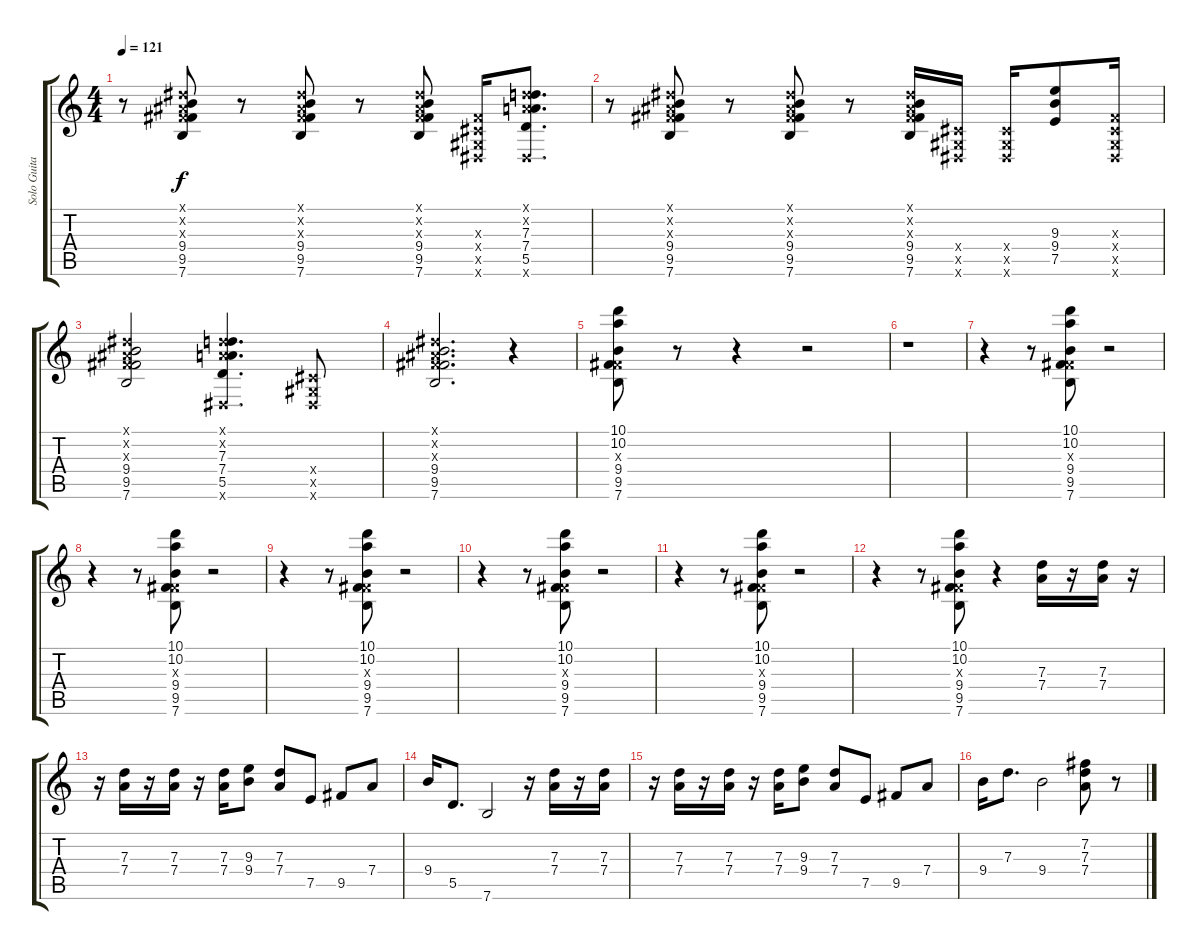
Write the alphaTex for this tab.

\track ("Solo Guitar" "Solo Guita") {instrument overdrivenguitar}
\staff {score tabs}
\tuning (E4 B3 G3 D3 A2 E2) {hide}
\ts (4 4)
\tempo 121
\clef g2
\ks c
r.8{dy f} (-1.1{x} -1.2{x} -1.3{x} 9.4 9.5 7.6).8 r.8 (-1.1{x} -1.2{x} -1.3{x} 9.4 9.5 7.6).8 r.8 (-1.1{x} -1.2{x} -1.3{x} 9.4 9.5 7.6).8 (-1.3{x} -1.4{x} -1.5{x} -1.6{x}).16 (-1.1{x} -1.2{x} 7.3 7.4 5.5 -1.6{x}).8{d} |
r.8 (-1.1{x} -1.2{x} -1.3{x} 9.4 9.5 7.6).8 r.8 (-1.1{x} -1.2{x} -1.3{x} 9.4 9.5 7.6).8 r.8 (-1.1{x} -1.2{x} -1.3{x} 9.4 9.5 7.6).16 (-1.4{x} -1.5{x} -1.6{x}).16 (-1.4{x} -1.5{x} -1.6{x}).16 (9.3 9.4 7.5).8 (-1.3{x} -1.4{x} -1.5{x} -1.6{x}).16 |
(-1.1{x} -1.2{x} -1.3{x} 9.4 9.5 7.6).2 (-1.1{x} -1.2{x} 7.3 7.4 5.5 -1.6{x}).4{d} (-1.4{x} -1.5{x} -1.6{x}).8 |
(-1.1{x} -1.2{x} -1.3{x} 9.4 9.5 7.6).2{d} r.4 |
(10.1 10.2 -1.3{x} 9.4 9.5 7.6).8 r.8 r.4 r.2 |
r.1 |
r.4 r.8 (10.1 10.2 -1.3{x} 9.4 9.5 7.6).8 r.2 |
r.4 r.8 (10.1 10.2 -1.3{x} 9.4 9.5 7.6).8 r.2 |
r.4 r.8 (10.1 10.2 -1.3{x} 9.4 9.5 7.6).8 r.2 |
r.4 r.8 (10.1 10.2 -1.3{x} 9.4 9.5 7.6).8 r.2 |
r.4 r.8 (10.1 10.2 -1.3{x} 9.4 9.5 7.6).8 r.2 |
r.4 r.8 (10.1 10.2 -1.3{x} 9.4 9.5 7.6).8 r.4 (7.3 7.4).16 r.16 (7.3 7.4).16 r.16 |
r.16 (7.3 7.4).16 r.16 (7.3 7.4).16 r.16 (7.3 7.4).16 (9.3 9.4).8 (7.3 7.4).8 7.5.8 9.5.8 7.4.8 |
9.4.16 5.5.8{d} 7.6.2 r.16 (7.3 7.4).16 r.16 (7.3 7.4).16 |
r.16 (7.3 7.4).16 r.16 (7.3 7.4).16 r.16 (7.3 7.4).16 (9.3 9.4).8 (7.3 7.4).8 7.5.8 9.5.8 7.4.8 |
9.4.16 7.3.8{d} 9.4.2 (7.2 7.3 7.4).8 r.8
